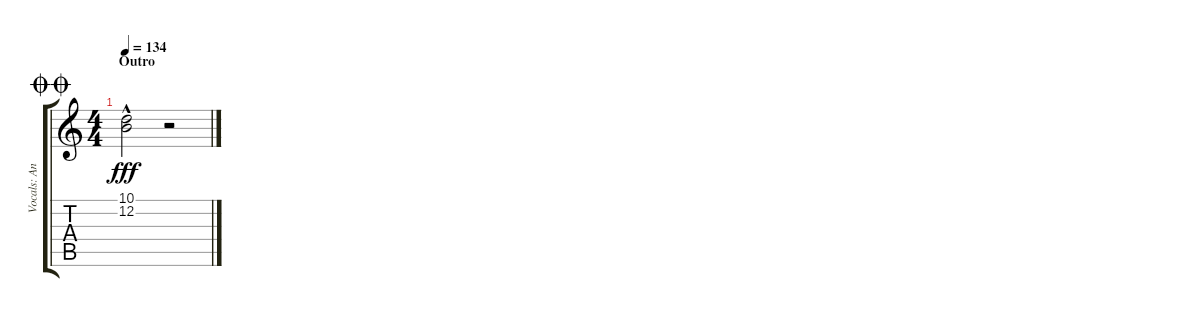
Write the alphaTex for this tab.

\track ("Vocals: Ann" "Vocals: An") {instrument lead2sawtooth}
\staff {score tabs}
\tuning (E4 B3 G3 D3 A2 E2) {hide}
\ts (4 4)
\section ("" "Outro")
\jump doublecoda
\tempo 134
\clef g2
\ks c
(10.1{hac} 12.2{hac}).2{dy fff} r.2
